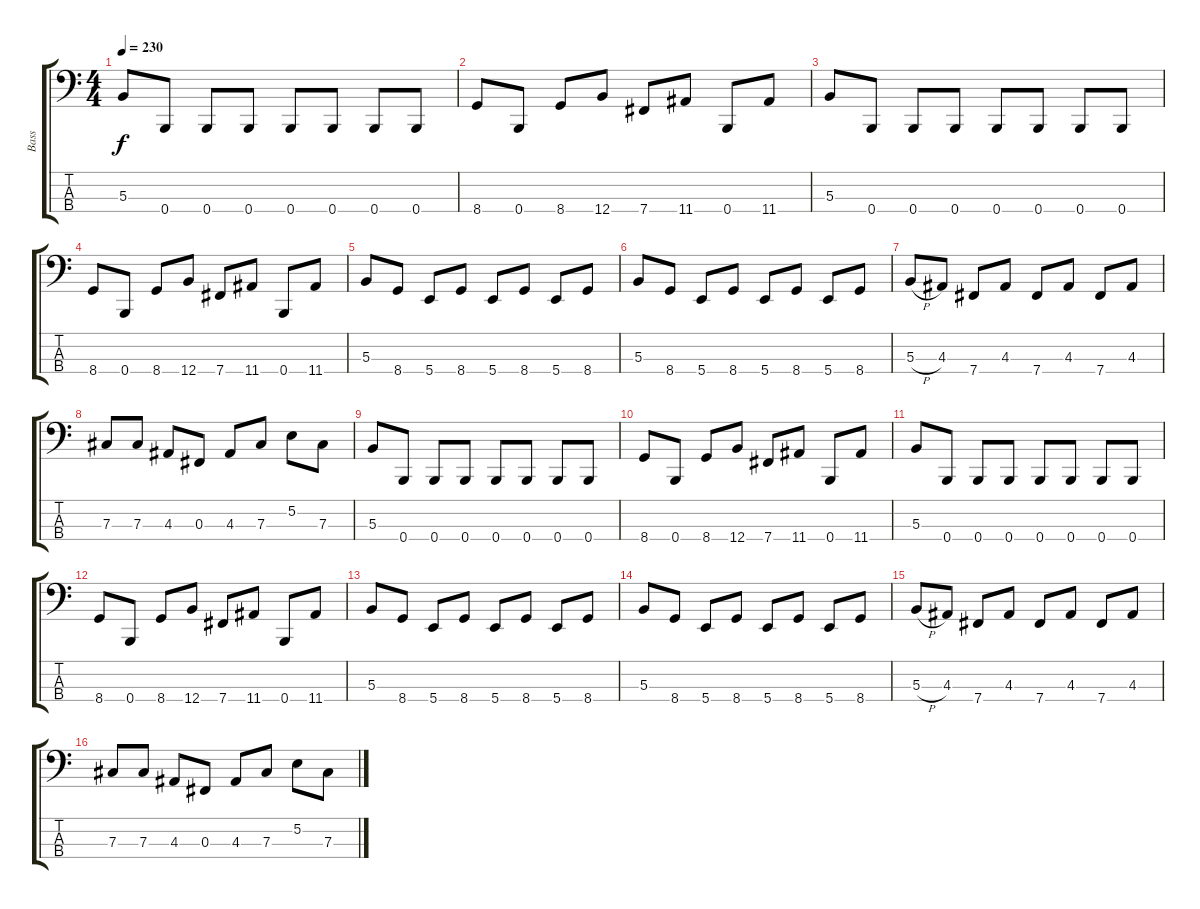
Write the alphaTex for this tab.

\track ("Bass" "Bass") {instrument electricbassfinger}
\staff {score tabs}
\tuning (E2 B1 Gb1 B0) {hide}
\ts (4 4)
\tempo 230
\clef f4
\ks c
5.3.8{dy f} 0.4.8 0.4.8 0.4.8 0.4.8 0.4.8 0.4.8 0.4.8 |
8.4.8 0.4.8 8.4.8 12.4.8 7.4.8 11.4.8 0.4.8 11.4.8 |
5.3.8 0.4.8 0.4.8 0.4.8 0.4.8 0.4.8 0.4.8 0.4.8 |
8.4.8 0.4.8 8.4.8 12.4.8 7.4.8 11.4.8 0.4.8 11.4.8 |
5.3.8 8.4.8 5.4.8 8.4.8 5.4.8 8.4.8 5.4.8 8.4.8 |
5.3.8 8.4.8 5.4.8 8.4.8 5.4.8 8.4.8 5.4.8 8.4.8 |
5.3{h}.8 4.3.8 7.4.8 4.3.8 7.4.8 4.3.8 7.4.8 4.3.8 |
7.3.8 7.3.8 4.3.8 0.3.8 4.3.8 7.3.8 5.2.8 7.3.8 |
5.3.8 0.4.8 0.4.8 0.4.8 0.4.8 0.4.8 0.4.8 0.4.8 |
8.4.8 0.4.8 8.4.8 12.4.8 7.4.8 11.4.8 0.4.8 11.4.8 |
5.3.8 0.4.8 0.4.8 0.4.8 0.4.8 0.4.8 0.4.8 0.4.8 |
8.4.8 0.4.8 8.4.8 12.4.8 7.4.8 11.4.8 0.4.8 11.4.8 |
5.3.8 8.4.8 5.4.8 8.4.8 5.4.8 8.4.8 5.4.8 8.4.8 |
5.3.8 8.4.8 5.4.8 8.4.8 5.4.8 8.4.8 5.4.8 8.4.8 |
5.3{h}.8 4.3.8 7.4.8 4.3.8 7.4.8 4.3.8 7.4.8 4.3.8 |
7.3.8 7.3.8 4.3.8 0.3.8 4.3.8 7.3.8 5.2.8 7.3.8
